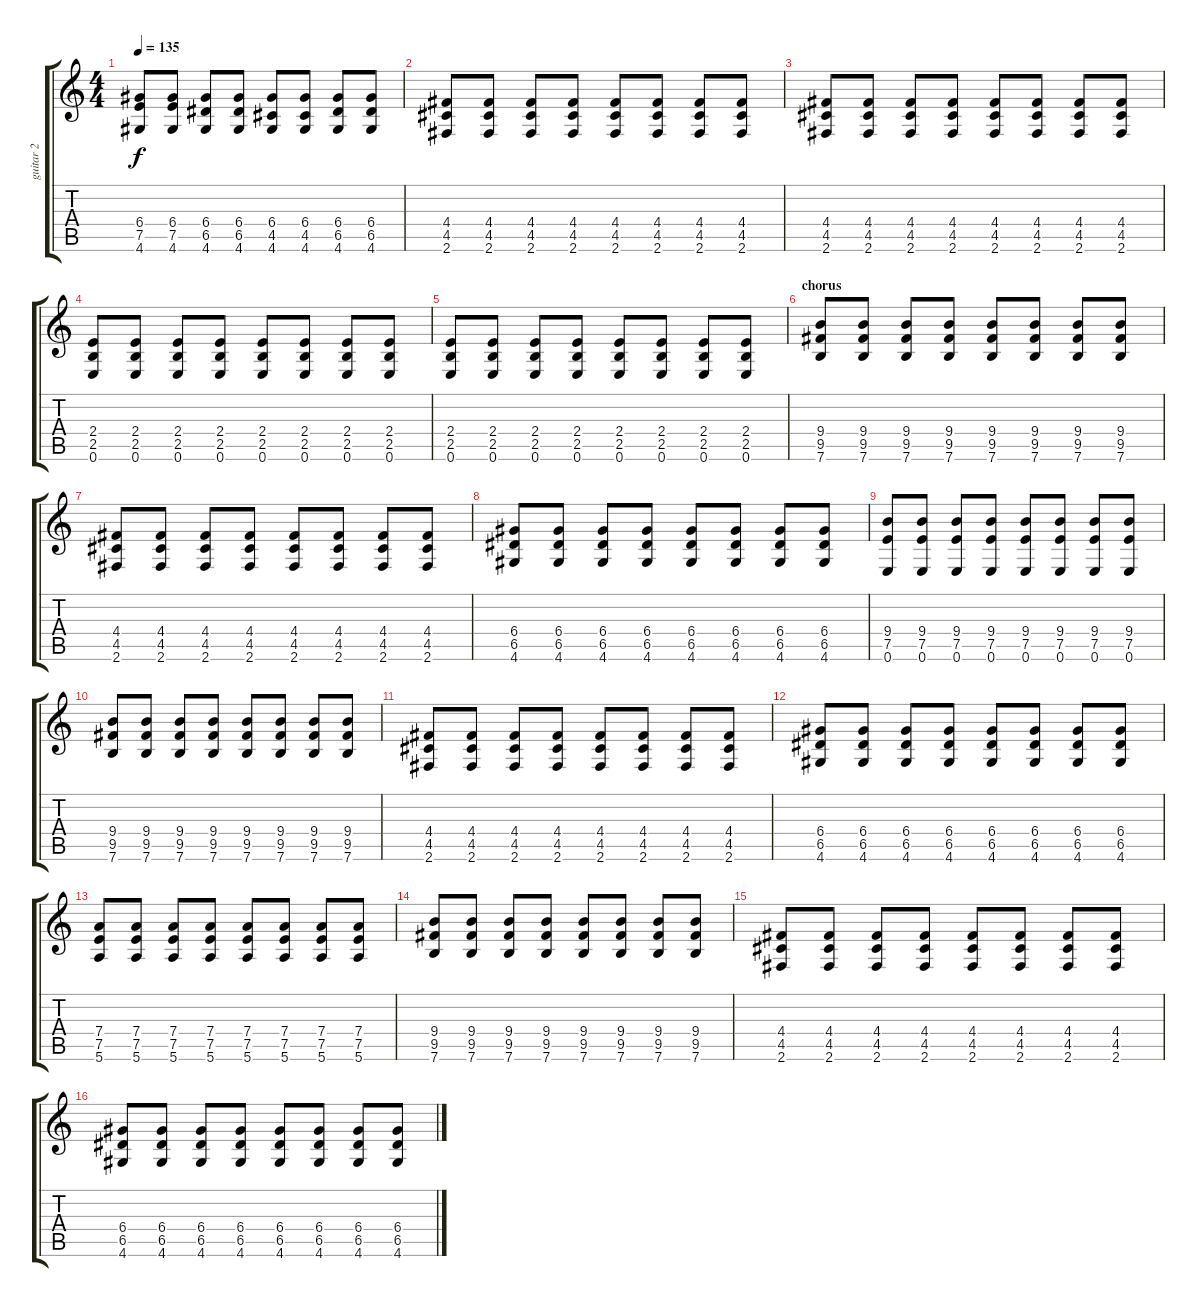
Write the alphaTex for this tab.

\track ("guitar 2" "guitar 2") {instrument overdrivenguitar}
\staff {score tabs}
\tuning (E4 B3 G3 D3 A2 E2) {hide}
\ts (4 4)
\tempo 135
\clef g2
\ks c
(6.4 7.5 4.6).8{dy f} (6.4 7.5 4.6).8 (6.4 6.5 4.6).8 (6.4 6.5 4.6).8 (6.4 4.5 4.6).8 (6.4 4.5 4.6).8 (6.4 6.5 4.6).8 (6.4 6.5 4.6).8 |
(4.4 4.5 2.6).8 (4.4 4.5 2.6).8 (4.4 4.5 2.6).8 (4.4 4.5 2.6).8 (4.4 4.5 2.6).8 (4.4 4.5 2.6).8 (4.4 4.5 2.6).8 (4.4 4.5 2.6).8 |
(4.4 4.5 2.6).8 (4.4 4.5 2.6).8 (4.4 4.5 2.6).8 (4.4 4.5 2.6).8 (4.4 4.5 2.6).8 (4.4 4.5 2.6).8 (4.4 4.5 2.6).8 (4.4 4.5 2.6).8 |
(2.4 2.5 0.6).8 (2.4 2.5 0.6).8 (2.4 2.5 0.6).8 (2.4 2.5 0.6).8 (2.4 2.5 0.6).8 (2.4 2.5 0.6).8 (2.4 2.5 0.6).8 (2.4 2.5 0.6).8 |
(2.4 2.5 0.6).8 (2.4 2.5 0.6).8 (2.4 2.5 0.6).8 (2.4 2.5 0.6).8 (2.4 2.5 0.6).8 (2.4 2.5 0.6).8 (2.4 2.5 0.6).8 (2.4 2.5 0.6).8 |
\section ("" "chorus")
(9.4 9.5 7.6).8 (9.4 9.5 7.6).8 (9.4 9.5 7.6).8 (9.4 9.5 7.6).8 (9.4 9.5 7.6).8 (9.4 9.5 7.6).8 (9.4 9.5 7.6).8 (9.4 9.5 7.6).8 |
(4.4 4.5 2.6).8 (4.4 4.5 2.6).8 (4.4 4.5 2.6).8 (4.4 4.5 2.6).8 (4.4 4.5 2.6).8 (4.4 4.5 2.6).8 (4.4 4.5 2.6).8 (4.4 4.5 2.6).8 |
(6.4 6.5 4.6).8 (6.4 6.5 4.6).8 (6.4 6.5 4.6).8 (6.4 6.5 4.6).8 (6.4 6.5 4.6).8 (6.4 6.5 4.6).8 (6.4 6.5 4.6).8 (6.4 6.5 4.6).8 |
(9.4 7.5 0.6).8 (9.4 7.5 0.6).8 (9.4 7.5 0.6).8 (9.4 7.5 0.6).8 (9.4 7.5 0.6).8 (9.4 7.5 0.6).8 (9.4 7.5 0.6).8 (9.4 7.5 0.6).8 |
(9.4 9.5 7.6).8 (9.4 9.5 7.6).8 (9.4 9.5 7.6).8 (9.4 9.5 7.6).8 (9.4 9.5 7.6).8 (9.4 9.5 7.6).8 (9.4 9.5 7.6).8 (9.4 9.5 7.6).8 |
(4.4 4.5 2.6).8 (4.4 4.5 2.6).8 (4.4 4.5 2.6).8 (4.4 4.5 2.6).8 (4.4 4.5 2.6).8 (4.4 4.5 2.6).8 (4.4 4.5 2.6).8 (4.4 4.5 2.6).8 |
(6.4 6.5 4.6).8 (6.4 6.5 4.6).8 (6.4 6.5 4.6).8 (6.4 6.5 4.6).8 (6.4 6.5 4.6).8 (6.4 6.5 4.6).8 (6.4 6.5 4.6).8 (6.4 6.5 4.6).8 |
(7.4 7.5 5.6).8 (7.4 7.5 5.6).8 (7.4 7.5 5.6).8 (7.4 7.5 5.6).8 (7.4 7.5 5.6).8 (7.4 7.5 5.6).8 (7.4 7.5 5.6).8 (7.4 7.5 5.6).8 |
(9.4 9.5 7.6).8 (9.4 9.5 7.6).8 (9.4 9.5 7.6).8 (9.4 9.5 7.6).8 (9.4 9.5 7.6).8 (9.4 9.5 7.6).8 (9.4 9.5 7.6).8 (9.4 9.5 7.6).8 |
(4.4 4.5 2.6).8 (4.4 4.5 2.6).8 (4.4 4.5 2.6).8 (4.4 4.5 2.6).8 (4.4 4.5 2.6).8 (4.4 4.5 2.6).8 (4.4 4.5 2.6).8 (4.4 4.5 2.6).8 |
(6.4 6.5 4.6).8 (6.4 6.5 4.6).8 (6.4 6.5 4.6).8 (6.4 6.5 4.6).8 (6.4 6.5 4.6).8 (6.4 6.5 4.6).8 (6.4 6.5 4.6).8 (6.4 6.5 4.6).8
